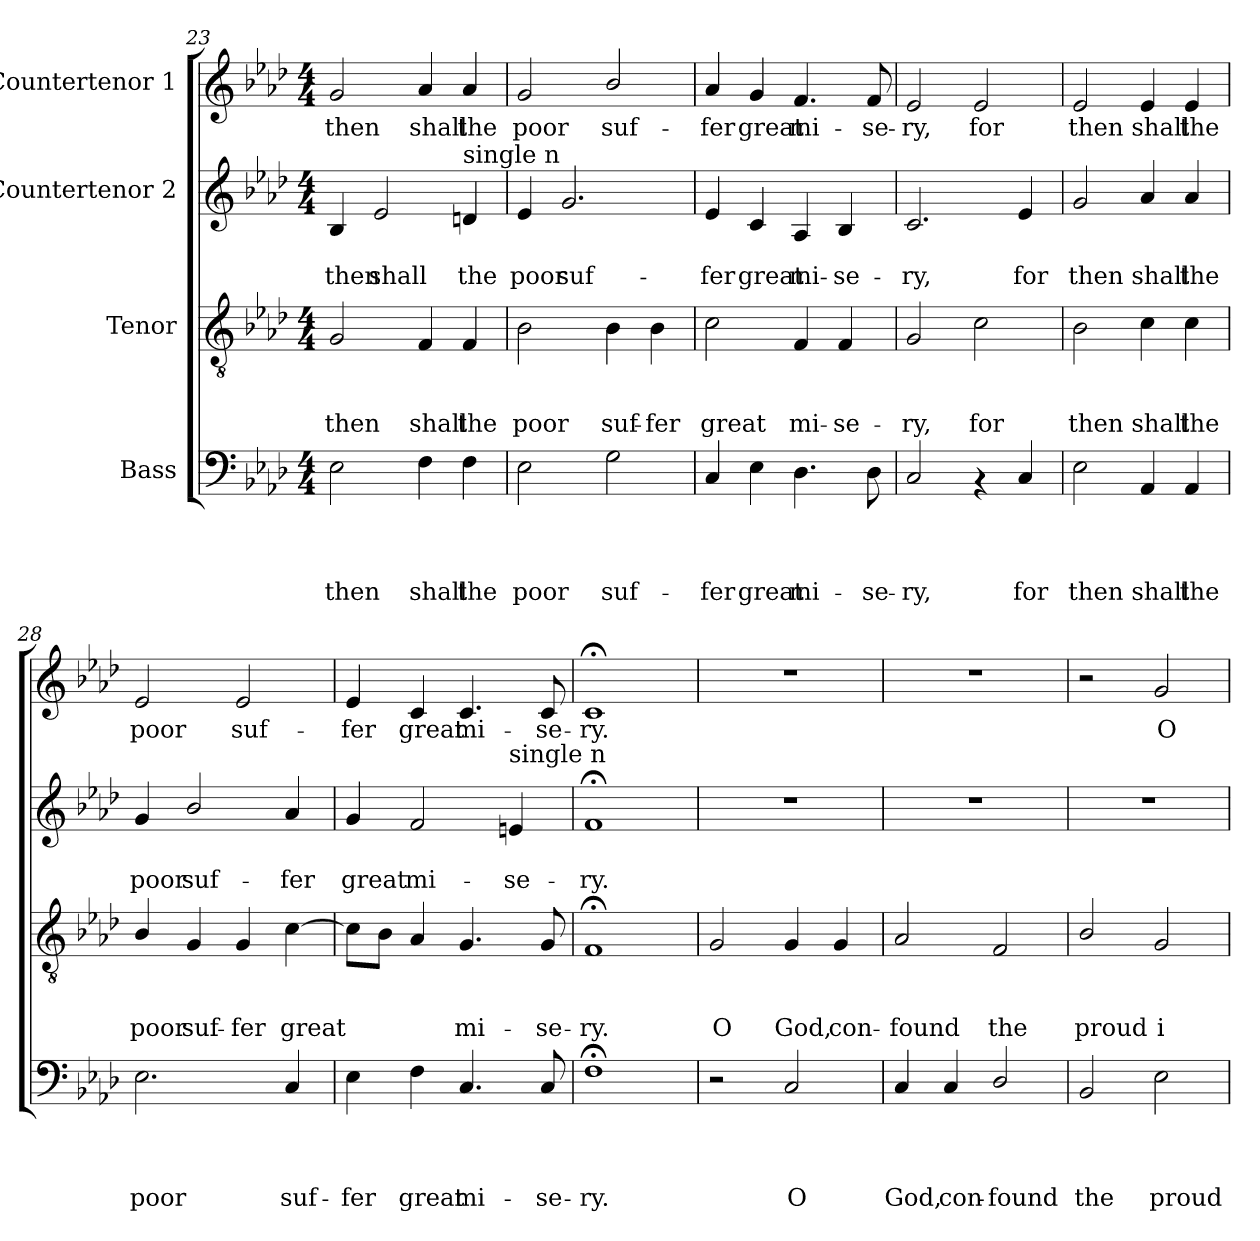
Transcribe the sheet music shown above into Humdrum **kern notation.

**kern	**text	**text	**text	**text	**kern	**text	**text	**text	**kern	**text	**text	**kern	**text
*part4	*part4	*part4	*part4	*part4	*part3	*part3	*part3	*part3	*part2	*part2	*part2	*part1	*part1
*staff4	*staff4	*staff4	*staff4	*staff4	*staff3	*staff3	*staff3	*staff3	*staff2	*staff2	*staff2	*staff1	*staff1
*I"Bass	*	*	*	*	*I"Tenor	*	*	*	*I"Countertenor 2	*	*	*I"Countertenor 1	*
!!LO:PB:g=z
*clefF4	*	*	*	*	*clefGv2	*	*	*	*clefG2	*	*	*clefG2	*
*k[b-e-a-d-]	*	*	*	*	*k[b-e-a-d-]	*	*	*	*k[b-e-a-d-]	*	*	*k[b-e-a-d-]	*
*A-:	*	*	*	*	*A-:	*	*	*	*A-:	*	*	*A-:	*
*M4/4	*	*	*	*	*M4/4	*	*	*	*M4/4	*	*	*M4/4	*
=23	=23	=23	=23	=23	=23	=23	=23	=23	=23	=23	=23	=23	=23
!	!	!	!	!LO:LY:b	!	!	!	!LO:LY:b	!	!	!LO:LY:b	!	!LO:LY:b
2E-\	.	.	.	then	2G/	.	.	then	4B-/	.	then	2g/	then
!	!	!	!	!	!	!	!	!	!	!	!LO:LY:b	!	!
.	.	.	.	.	.	.	.	.	2e-/	.	shall	.	.
!	!	!	!	!LO:LY:b	!	!	!	!LO:LY:b	!	!	!	!	!LO:LY:b
4F\	.	.	.	shall	4F/	.	.	shall	.	.	.	4a-/	shall
!	!	!	!	!	!	!	!	!	!LO:TX:a:t=single n	!	!	!	!
!	!	!	!	!LO:LY:b	!	!	!	!LO:LY:b	!	!	!LO:LY:b	!	!LO:LY:b
4F\	.	.	.	the	4F/	.	.	the	4d/	.	the	4a-/	the
=24!	=24!	=24!	=24!	=24!	=24!	=24!	=24!	=24!	=24!	=24!	=24!	=24!	=24!
!	!	!	!	!LO:LY:b	!	!	!	!LO:LY:b	!	!	!LO:LY:b	!	!LO:LY:b
2E-\	.	.	.	poor	2B-\	.	.	poor	4e-/	.	poor	2g/	poor
!	!	!	!	!	!	!	!	!	!	!	!LO:LY:b	!	!
.	.	.	.	.	.	.	.	.	2.g/	.	suf-	.	.
!	!	!	!	!LO:LY:b	!	!	!	!LO:LY:b	!	!	!	!	!LO:LY:b
2G\	.	.	.	suf-	4B-\	.	.	suf-	.	.	.	2b-/	suf-
!	!	!	!	!	!	!	!	!LO:LY:b	!	!	!	!	!
.	.	.	.	.	4B-\	.	.	-fer	.	.	.	.	.
=25!	=25!	=25!	=25!	=25!	=25!	=25!	=25!	=25!	=25!	=25!	=25!	=25!	=25!
!	!	!	!	!LO:LY:b	!	!	!	!LO:LY:b	!	!	!LO:LY:b	!	!LO:LY:b
4C/	.	.	.	-fer	2c\	.	.	great	4e-/	.	-fer	4a-/	-fer
!	!	!	!	!LO:LY:b	!	!	!	!	!	!	!LO:LY:b	!	!LO:LY:b
4E-\	.	.	.	great	.	.	.	.	4c/	.	great	4g/	great
!	!	!	!	!LO:LY:b	!	!	!	!LO:LY:b	!	!	!LO:LY:b	!	!LO:LY:b
4.D-\	.	.	.	mi-	4F/	.	.	mi-	4A-/	.	mi-	4.f/	mi-
!	!	!	!	!	!	!	!	!LO:LY:b	!	!	!LO:LY:b	!	!
.	.	.	.	.	4F/	.	.	-se-	4B-/	.	-se-	.	.
!	!	!	!	!LO:LY:b	!	!	!	!	!	!	!	!	!LO:LY:b
8D-\	.	.	.	-se-	.	.	.	.	.	.	.	8f/	-se-
=26!	=26!	=26!	=26!	=26!	=26!	=26!	=26!	=26!	=26!	=26!	=26!	=26!	=26!
!	!	!	!	!LO:LY:b	!	!	!	!LO:LY:b	!	!	!LO:LY:b	!	!LO:LY:b
2C/	.	.	.	-ry,	2G/	.	.	-ry,	2.c/	.	-ry,	2e-/	-ry,
!	!	!	!	!	!	!	!	!LO:LY:b	!	!	!	!	!LO:LY:b
4rAA	.	.	.	.	2c\	.	.	for	.	.	.	2e-/	for
!	!	!	!	!LO:LY:b	!	!	!	!	!	!	!LO:LY:b	!	!
4C/	.	.	.	for	.	.	.	.	4e-/	.	for	.	.
=27!	=27!	=27!	=27!	=27!	=27!	=27!	=27!	=27!	=27!	=27!	=27!	=27!	=27!
!	!	!	!	!LO:LY:b	!	!	!	!LO:LY:b	!	!	!LO:LY:b	!	!LO:LY:b
2E-\	.	.	.	then	2B-\	.	.	then	2g/	.	then	2e-/	then
!	!	!	!	!LO:LY:b	!	!	!	!LO:LY:b	!	!	!LO:LY:b	!	!LO:LY:b
4AA-/	.	.	.	shall	4c\	.	.	shall	4a-/	.	shall	4e-/	shall
!	!	!	!	!LO:LY:b	!	!	!	!LO:LY:b	!	!	!LO:LY:b	!	!LO:LY:b
4AA-/	.	.	.	the	4c\	.	.	the	4a-/	.	the	4e-/	the
!!LO:PB:g=z
=28!	=28!	=28!	=28!	=28!	=28!	=28!	=28!	=28!	=28!	=28!	=28!	=28!	=28!
!	!	!	!	!LO:LY:b	!	!	!	!LO:LY:b	!	!	!LO:LY:b	!	!LO:LY:b
2.E-\	.	.	.	poor	4B-/	.	.	poor	4g/	.	poor	2e-/	poor
!	!	!	!	!	!	!	!	!LO:LY:b	!	!	!LO:LY:b	!	!
.	.	.	.	.	4G/	.	.	suf-	2b-/	.	suf-	.	.
!	!	!	!	!	!	!	!	!LO:LY:b	!	!	!	!	!LO:LY:b
.	.	.	.	.	4G/	.	.	-fer	.	.	.	2e-/	suf-
!	!	!	!	!LO:LY:b	!	!	!	!LO:LY:b	!	!	!LO:LY:b	!	!
4C/	.	.	.	suf-	[>4c\	.	.	great	4a-/	.	-fer	.	.
=29!	=29!	=29!	=29!	=29!	=29!	=29!	=29!	=29!	=29!	=29!	=29!	=29!	=29!
!	!	!	!	!LO:LY:b	!	!	!	!	!	!	!LO:LY:b	!	!LO:LY:b
4E-\	.	.	.	-fer	8c\L]	.	.	.	4g/	.	great	4e-/	-fer
.	.	.	.	.	8B-\J	.	.	.	.	.	.	.	.
!	!	!	!	!LO:LY:b	!	!	!	!	!	!	!LO:LY:b	!	!LO:LY:b
4F\	.	.	.	great	4A-/	.	.	.	2f/	.	mi-	4c/	great
!	!	!	!	!LO:LY:b	!	!	!	!LO:LY:b	!	!	!	!	!LO:LY:b
4.C/	.	.	.	mi-	4.G/	.	.	mi-	.	.	.	4.c/	mi-
!	!	!	!	!	!	!	!	!	!LO:TX:a:t=single n	!	!	!	!
!	!	!	!	!	!	!	!	!	!	!	!LO:LY:b	!	!
.	.	.	.	.	.	.	.	.	4e/	.	-se-	.	.
!	!	!	!	!LO:LY:b	!	!	!	!LO:LY:b	!	!	!	!	!LO:LY:b
8C/	.	.	.	-se-	8G/	.	.	-se-	.	.	.	8c/	-se-
=30!	=30!	=30!	=30!	=30!	=30!	=30!	=30!	=30!	=30!	=30!	=30!	=30!	=30!
!	!	!	!	!LO:LY:b	!	!	!	!LO:LY:b	!	!	!LO:LY:b	!	!LO:LY:b
1F;<	.	.	.	-ry.	1F;	.	.	-ry.	1f;	.	-ry.	1c;	-ry.
=31!	=31!	=31!	=31!	=31!	=31!	=31!	=31!	=31!	=31!	=31!	=31!	=31!	=31!
!	!	!	!	!	!	!	!	!LO:LY:b	!	!	!	!	!
2r	.	.	.	.	2G/	.	.	O	1r	.	.	1r	.
!	!	!	!	!LO:LY:b	!	!	!	!LO:LY:b	!	!	!	!	!
2C/	.	.	.	O	4G/	.	.	God,	.	.	.	.	.
!	!	!	!	!	!	!	!	!LO:LY:b	!	!	!	!	!
.	.	.	.	.	4G/	.	.	con-	.	.	.	.	.
=32!	=32!	=32!	=32!	=32!	=32!	=32!	=32!	=32!	=32!	=32!	=32!	=32!	=32!
!	!	!	!	!LO:LY:b	!	!	!	!LO:LY:b	!	!	!	!	!
4C/	.	.	.	God,	2A-/	.	.	-found	1r	.	.	1r	.
!	!	!	!	!LO:LY:b	!	!	!	!	!	!	!	!	!
4C/	.	.	.	con-	.	.	.	.	.	.	.	.	.
!	!	!	!	!LO:LY:b	!	!	!	!LO:LY:b	!	!	!	!	!
2D-/	.	.	.	-found	2F/	.	.	the	.	.	.	.	.
!!LO:LB:g=z
=33!	=33!	=33!	=33!	=33!	=33!	=33!	=33!	=33!	=33!	=33!	=33!	=33!	=33!
!	!	!	!	!LO:LY:b	!	!	!	!LO:LY:b	!	!	!	!	!
2BB-/	.	.	.	the	2B-/	.	.	proud	1r	.	.	2r	.
!	!	!	!	!LO:LY:b	!	!	!	!LO:LY:b	!	!	!	!	!LO:LY:b
2E-\	.	.	.	proud	2G/	.	.	i-	.	.	.	2g/	O
=!	=!	=!	=!	=!	=!	=!	=!	=!	=!	=!	=!	=!	=!
*-	*-	*-	*-	*-	*-	*-	*-	*-	*-	*-	*-	*-	*-
